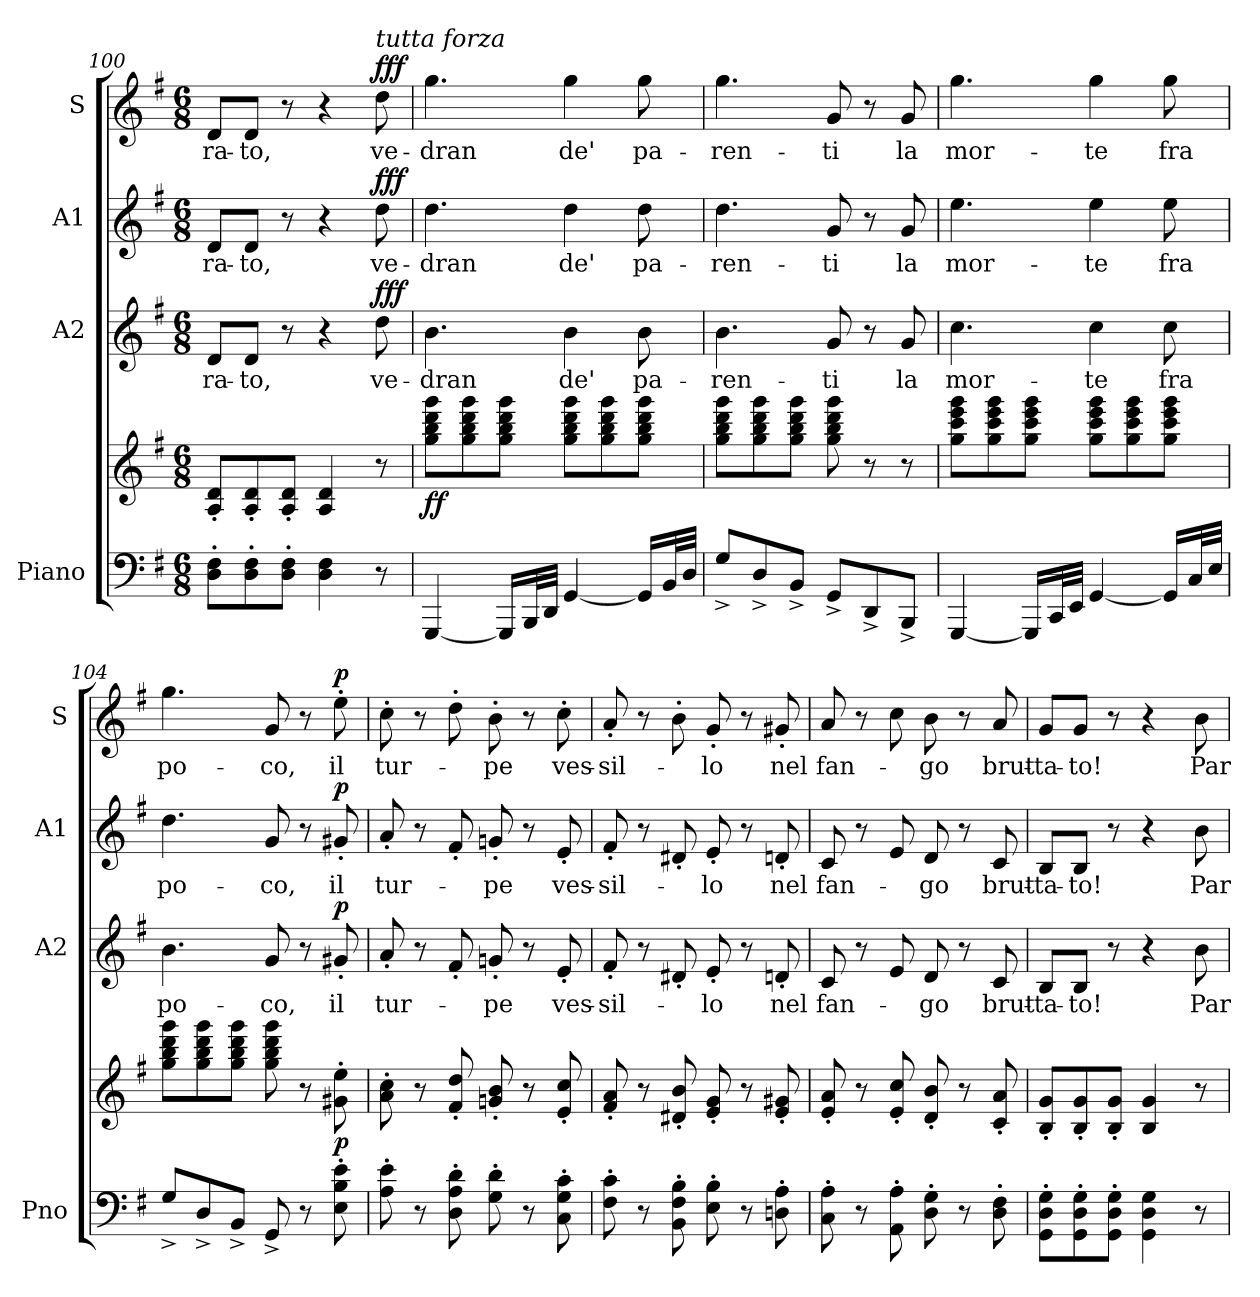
**kern	**kern	**dynam	**kern	**text	**dynam	**kern	**text	**dynam	**kern	**text	**dynam
*part4	*part4	*part4	*part3	*part3	*part3	*part2	*part2	*part2	*part1	*part1	*part1
*staff5	*staff4	*staff4/5	*staff3	*staff3	*staff3	*staff2	*staff2	*staff2	*staff1	*staff1	*staff1
*I"Piano	*	*	*I"A2	*	*	*I"A1	*	*	*I"S	*	*
*I'Pno	*	*	*I'A2	*	*	*I'A1	*	*	*I'S	*	*
*clefF4	*clefG2	*	*clefG2	*	*	*clefG2	*	*	*clefG2	*	*
*k[f#]	*k[f#]	*	*k[f#]	*	*	*k[f#]	*	*	*k[f#]	*	*
*M6/8	*M6/8	*	*M6/8	*	*	*M6/8	*	*	*M6/8	*	*
=100	=100	=100	=100	=100	=100	=100	=100	=100	=100	=100	=100
!	!	!	!	!LO:LY:b	!	!	!LO:LY:b	!	!	!LO:LY:b	!
8D\' 8F#\'L	8A/' 8d/'L	.	8d/L	-ra-	.	8d/L	-ra-	.	8d/L	-ra-	.
!	!	!	!	!LO:LY:b	!	!	!LO:LY:b	!	!	!LO:LY:b	!
8D\' 8F#\'	8A/' 8d/'	.	8d/J	-to,	.	8d/J	-to,	.	8d/J	-to,	.
8D\' 8F#\'J	8A/' 8d/'J	.	8r	.	.	8r	.	.	8r	.	.
4D\ 4F#\	4A/ 4d/	.	4r	.	.	4r	.	.	4r	.	.
!	!	!	!	!	!	!	!	!	!LO:TX:a:i:t=tutta forza	!	!
!	!	!	!	!LO:LY:b	!LO:DY:a	!	!LO:LY:b	!LO:DY:a	!	!LO:LY:b	!LO:DY:a
8r	8r	.	8dd\	ve-	fff	8dd\	ve-	fff	8dd\	ve-	fff
=101	=101	=101	=101	=101	=101	=101	=101	=101	=101	=101	=101
!	!	!LO:DY:b	!	!LO:LY:b	!	!	!LO:LY:b	!	!	!LO:LY:b	!
[4GGG/	8gg\ 8bb\ 8ddd\ 8ggg\L	ff	4.b\	-dran	.	4.dd\	-dran	.	4.gg\	-dran	.
.	8gg\ 8bb\ 8ddd\ 8ggg\	.	.	.	.	.	.	.	.	.	.
16GGG/LL]	8gg\ 8bb\ 8ddd\ 8ggg\J	.	.	.	.	.	.	.	.	.	.
32BBB/L	.	.	.	.	.	.	.	.	.	.	.
32DD/JJJ	.	.	.	.	.	.	.	.	.	.	.
!	!	!	!	!LO:LY:b	!	!	!LO:LY:b	!	!	!LO:LY:b	!
[4GG/	8gg\ 8bb\ 8ddd\ 8ggg\L	.	4b\	de'	.	4dd\	de'	.	4gg\	de'	.
.	8gg\ 8bb\ 8ddd\ 8ggg\	.	.	.	.	.	.	.	.	.	.
!	!	!	!	!LO:LY:b	!	!	!LO:LY:b	!	!	!LO:LY:b	!
16GG/LL]	8gg\ 8bb\ 8ddd\ 8ggg\J	.	8b\	pa-	.	8dd\	pa-	.	8gg\	pa-	.
32BB/L	.	.	.	.	.	.	.	.	.	.	.
32D/JJJ	.	.	.	.	.	.	.	.	.	.	.
=102	=102	=102	=102	=102	=102	=102	=102	=102	=102	=102	=102
!	!	!	!	!LO:LY:b	!	!	!LO:LY:b	!	!	!LO:LY:b	!
8G^/L	8gg\ 8bb\ 8ddd\ 8ggg\L	.	4.b\	-ren-	.	4.dd\	-ren-	.	4.gg\	-ren-	.
8D^/	8gg\ 8bb\ 8ddd\ 8ggg\	.	.	.	.	.	.	.	.	.	.
8BB^/J	8gg\ 8bb\ 8ddd\ 8ggg\J	.	.	.	.	.	.	.	.	.	.
!	!	!	!	!LO:LY:b	!	!	!LO:LY:b	!	!	!LO:LY:b	!
8GG^/L	8gg\ 8bb\ 8ddd\ 8ggg\	.	8g/	-ti	.	8g/	-ti	.	8g/	-ti	.
8DD^/	8r	.	8r	.	.	8r	.	.	8r	.	.
!	!	!	!	!LO:LY:b	!	!	!LO:LY:b	!	!	!LO:LY:b	!
8BBB^/J	8r	.	8g/	la	.	8g/	la	.	8g/	la	.
=103	=103	=103	=103	=103	=103	=103	=103	=103	=103	=103	=103
!	!	!	!	!LO:LY:b	!	!	!LO:LY:b	!	!	!LO:LY:b	!
[4GGG/	8gg\ 8ccc\ 8eee\ 8ggg\L	.	4.cc\	mor-	.	4.ee\	mor-	.	4.gg\	mor-	.
.	8gg\ 8ccc\ 8eee\ 8ggg\	.	.	.	.	.	.	.	.	.	.
16GGG/LL]	8gg\ 8ccc\ 8eee\ 8ggg\J	.	.	.	.	.	.	.	.	.	.
32CC/L	.	.	.	.	.	.	.	.	.	.	.
32EE/JJJ	.	.	.	.	.	.	.	.	.	.	.
!	!	!	!	!LO:LY:b	!	!	!LO:LY:b	!	!	!LO:LY:b	!
[4GG/	8gg\ 8ccc\ 8eee\ 8ggg\L	.	4cc\	-te	.	4ee\	-te	.	4gg\	-te	.
.	8gg\ 8ccc\ 8eee\ 8ggg\	.	.	.	.	.	.	.	.	.	.
!	!	!	!	!LO:LY:b	!	!	!LO:LY:b	!	!	!LO:LY:b	!
16GG/LL]	8gg\ 8ccc\ 8eee\ 8ggg\J	.	8cc\	fra	.	8ee\	fra	.	8gg\	fra	.
32C/L	.	.	.	.	.	.	.	.	.	.	.
32E/JJJ	.	.	.	.	.	.	.	.	.	.	.
!!LO:LB:g=z
=104	=104	=104	=104	=104	=104	=104	=104	=104	=104	=104	=104
!	!	!	!	!LO:LY:b	!	!	!LO:LY:b	!	!	!LO:LY:b	!
8G^/L	8gg\ 8bb\ 8ddd\ 8ggg\L	.	4.b\	po-	.	4.dd\	po-	.	4.gg\	po-	.
8D^/	8gg\ 8bb\ 8ddd\ 8ggg\	.	.	.	.	.	.	.	.	.	.
8BB^/J	8gg\ 8bb\ 8ddd\ 8ggg\J	.	.	.	.	.	.	.	.	.	.
!	!	!	!	!LO:LY:b	!	!	!LO:LY:b	!	!	!LO:LY:b	!
8GG^/	8gg\ 8bb\ 8ddd\ 8ggg\	.	8g/	-co,	.	8g/	-co,	.	8g/	-co,	.
8r	8r	.	8r	.	.	8r	.	.	8r	.	.
!	!	!LO:DY:b	!	!LO:LY:b	!LO:DY:a	!	!LO:LY:b	!LO:DY:a	!	!LO:LY:b	!LO:DY:a
8E\' 8B\' 8e\'	8g#X\' 8ee\'	p	8g#X'/	il	p	8g#X'/	il	p	8ee'\	il	p
=105	=105	=105	=105	=105	=105	=105	=105	=105	=105	=105	=105
!	!	!	!	!LO:LY:b	!	!	!LO:LY:b	!	!	!LO:LY:b	!
8A\' 8e\'	8a\' 8cc\'	.	8a'/	tur-	.	8a'/	tur-	.	8cc'\	tur-	.
8r	8r	.	8r	.	.	8r	.	.	8r	.	.
8D\' 8A\' 8d\'	8f#/' 8dd/'	.	8f#'/	.	.	8f#'/	.	.	8dd'\	.	.
!	!	!	!	!LO:LY:b	!	!	!LO:LY:b	!	!	!LO:LY:b	!
8G\' 8d\'	8gn/' 8b/'	.	8gn'/	-pe	.	8gn'/	-pe	.	8b'\	-pe	.
8r	8r	.	8r	.	.	8r	.	.	8r	.	.
!	!	!	!	!LO:LY:b	!	!	!LO:LY:b	!	!	!LO:LY:b	!
8C\' 8G\' 8c\'	8e/' 8cc/'	.	8e'/	ves-	.	8e'/	ves-	.	8cc'\	ves-	.
=106	=106	=106	=106	=106	=106	=106	=106	=106	=106	=106	=106
!	!	!	!	!LO:LY:b	!	!	!LO:LY:b	!	!	!LO:LY:b	!
8F#\' 8c\'	8f#/' 8a/'	.	8f#'/	-sil-	.	8f#'/	-sil-	.	8a'/	-sil-	.
8r	8r	.	8r	.	.	8r	.	.	8r	.	.
8BB\' 8F#\' 8B\'	8d#X/' 8b/'	.	8d#X'/	.	.	8d#X'/	.	.	8b'\	.	.
!	!	!	!	!LO:LY:b	!	!	!LO:LY:b	!	!	!LO:LY:b	!
8E\' 8B\'	8e/' 8g/'	.	8e'/	-lo	.	8e'/	-lo	.	8g'/	-lo	.
8r	8r	.	8r	.	.	8r	.	.	8r	.	.
!	!	!	!	!LO:LY:b	!	!	!LO:LY:b	!	!	!LO:LY:b	!
8Dn\' 8A\'	8e/' 8g#X/'	.	8dn'/	nel	.	8dn'/	nel	.	8g#X'/	nel	.
=107	=107	=107	=107	=107	=107	=107	=107	=107	=107	=107	=107
!	!	!	!	!LO:LY:b	!	!	!LO:LY:b	!	!	!LO:LY:b	!
8C\' 8A\'	8e/' 8a/'	.	8c/	fan-	.	8c/	fan-	.	8a/	fan-	.
8r	8r	.	8r	.	.	8r	.	.	8r	.	.
8AA\' 8A\'	8e/' 8cc/'	.	8e/	.	.	8e/	.	.	8cc\	.	.
!	!	!	!	!LO:LY:b	!	!	!LO:LY:b	!	!	!LO:LY:b	!
8D\' 8G\'	8d/' 8b/'	.	8d/	-go	.	8d/	-go	.	8b\	-go	.
8r	8r	.	8r	.	.	8r	.	.	8r	.	.
!	!	!	!	!LO:LY:b	!	!	!LO:LY:b	!	!	!LO:LY:b	!
8D\' 8F#\'	8c/' 8a/'	.	8c/	brut-	.	8c/	brut-	.	8a/	brut-	.
=108	=108	=108	=108	=108	=108	=108	=108	=108	=108	=108	=108
!	!	!	!	!LO:LY:b	!	!	!LO:LY:b	!	!	!LO:LY:b	!
8GG\' 8D\' 8G\'L	8B/' 8g/'L	.	8B/L	-ta-	.	8B/L	-ta-	.	8g/L	-ta-	.
!	!	!	!	!LO:LY:b	!	!	!LO:LY:b	!	!	!LO:LY:b	!
8GG\' 8D\' 8G\'	8B/' 8g/'	.	8B/J	-to!	.	8B/J	-to!	.	8g/J	-to!	.
8GG\' 8D\' 8G\'J	8B/' 8g/'J	.	8r	.	.	8r	.	.	8r	.	.
4GG\ 4D\ 4G\	4B/ 4g/	.	4r	.	.	4r	.	.	4r	.	.
!	!	!	!	!LO:LY:b	!	!	!LO:LY:b	!	!	!LO:LY:b	!
8r	8r	.	8b\	Par-	.	8b\	Par-	.	8b\	Par-	.
=	=	=	=	=	=	=	=	=	=	=	=
*-	*-	*-	*-	*-	*-	*-	*-	*-	*-	*-	*-
